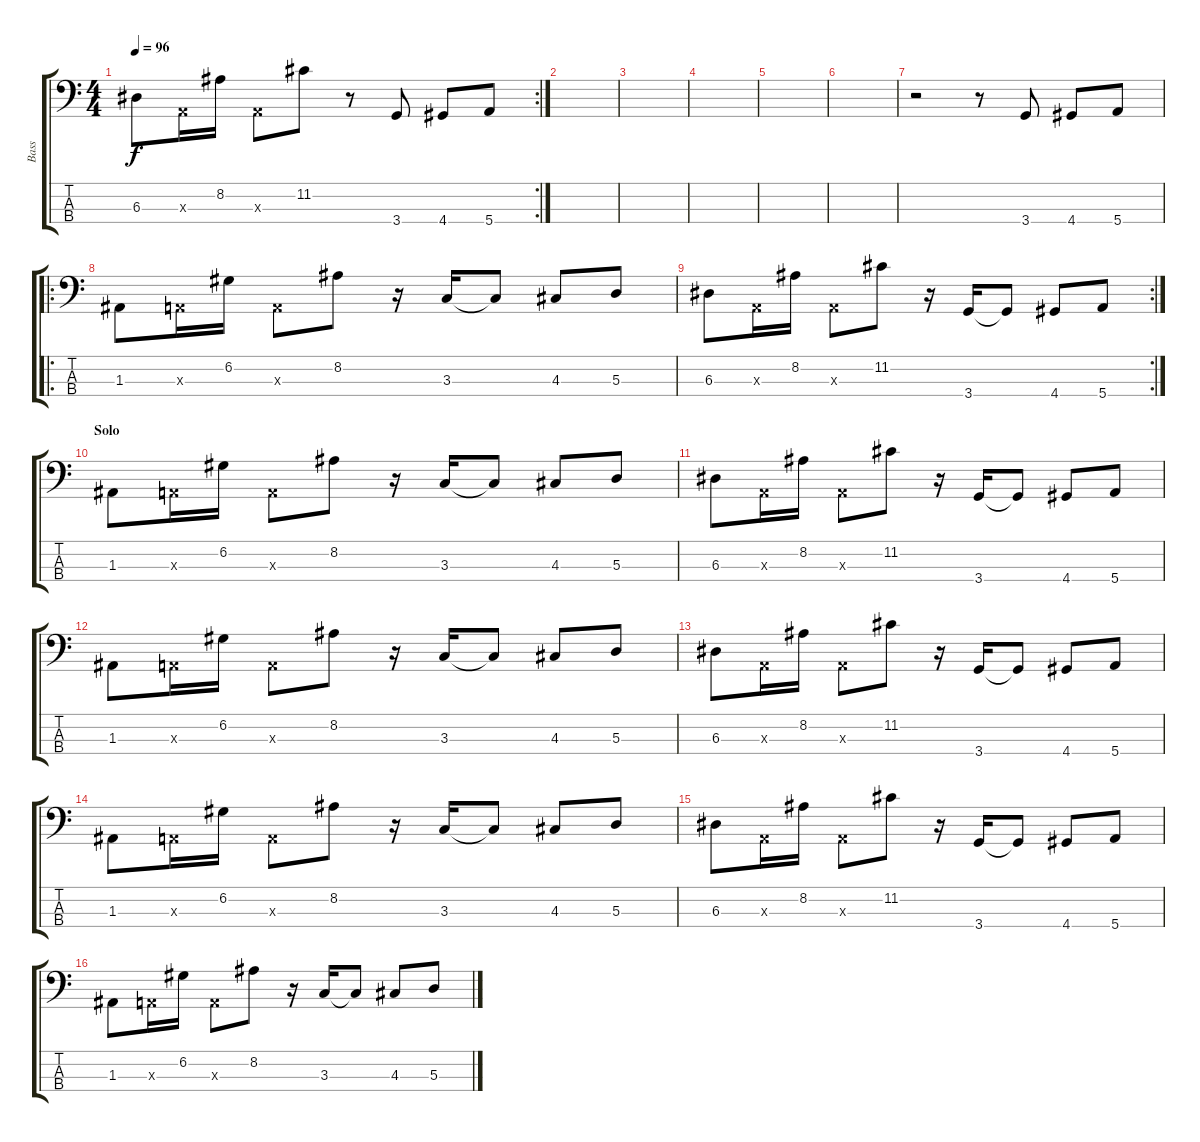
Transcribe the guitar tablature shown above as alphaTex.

\track ("Bass" "Bass") {instrument acousticguitarnylon}
\staff {score tabs}
\tuning (G2 D2 A1 E1) {hide}
\rc 2
\ts (4 4)
\tempo 96
\clef f4
\ks c
6.3.8{dy f} 0.3{x}.16 8.2.16 0.3{x}.8 11.2.8 r.8 3.4.8 4.4.8 5.4.8 |
|
|
|
|
|
r.2 r.8 3.4.8 4.4.8 5.4.8 |
\ro
1.3.8 0.3{x}.16 6.2.16 0.3{x}.8 8.2.8 r.16 3.3.16 3.3{t}.8 4.3.8 5.3.8 |
\rc 2
6.3.8 0.3{x}.16 8.2.16 0.3{x}.8 11.2.8 r.16 3.4.16 3.4{t}.8 4.4.8 5.4.8 |
\section ("" "Solo")
1.3.8{volume 13} 0.3{x}.16 6.2.16 0.3{x}.8 8.2.8 r.16 3.3.16 3.3{t}.8 4.3.8 5.3.8 |
6.3.8 0.3{x}.16 8.2.16 0.3{x}.8 11.2.8 r.16 3.4.16 3.4{t}.8 4.4.8 5.4.8 |
1.3.8 0.3{x}.16 6.2.16 0.3{x}.8 8.2.8 r.16 3.3.16 3.3{t}.8 4.3.8 5.3.8 |
6.3.8 0.3{x}.16 8.2.16 0.3{x}.8 11.2.8 r.16 3.4.16 3.4{t}.8 4.4.8 5.4.8 |
1.3.8 0.3{x}.16 6.2.16 0.3{x}.8 8.2.8 r.16 3.3.16 3.3{t}.8 4.3.8 5.3.8 |
6.3.8 0.3{x}.16 8.2.16 0.3{x}.8 11.2.8 r.16 3.4.16 3.4{t}.8 4.4.8 5.4.8 |
1.3.8 0.3{x}.16 6.2.16 0.3{x}.8 8.2.8 r.16 3.3.16 3.3{t}.8 4.3.8 5.3.8
